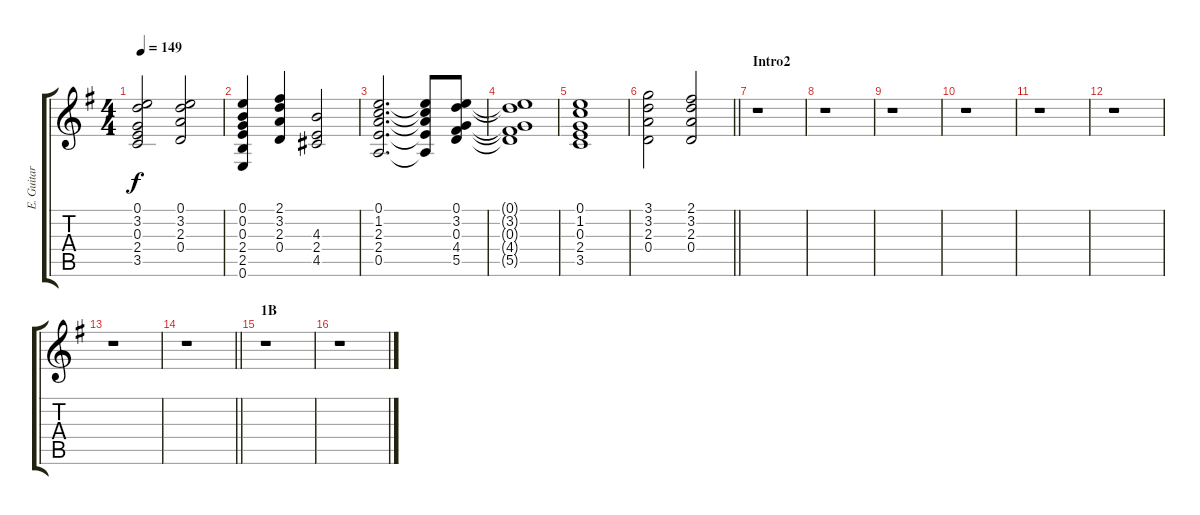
\track ("E. Guitar III" "E. Guitar ") {instrument overdrivenguitar}
\staff {score tabs}
\tuning (E4 B3 G3 D3 A2 E2) {hide}
\ts (4 4)
\tempo 149
\clef g2
\ks g
(0.1 3.2 0.3 2.4 3.5).2{dy f} (0.1 3.2 2.3 0.4).2 |
(0.1 0.2 0.3 2.4 2.5 0.6).4 (2.1 3.2 2.3 0.4).4 (4.3 2.4 4.5).2 |
(0.1 1.2 2.3 2.4 0.5).2{d} (0.1{t} 1.2{t} 2.3{t} 2.4{t} 0.5{t}).8 (0.1 3.2 0.3 4.4 5.5).8 |
(0.1{t} 3.2{t} 0.3{t} 4.4{t} 5.5{t}).1 |
(0.1 1.2 0.3 2.4 3.5).1 |
\barLineRight lightlight
(3.1 3.2 2.3 0.4).2 (2.1 3.2 2.3 0.4).2 |
\section ("" "Intro2")
r.1 |
r.1 |
r.1 |
r.1 |
r.1 |
r.1 |
r.1 |
\barLineRight lightlight
r.1 |
\section ("" "1B")
r.1 |
r.1
